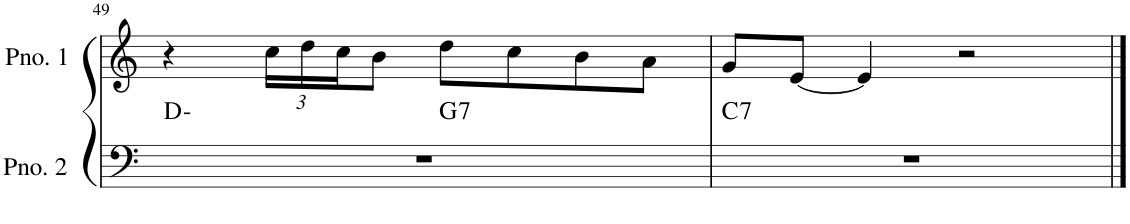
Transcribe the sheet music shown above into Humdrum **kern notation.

**kern	**harte	**kern
*part2	*part2	*part1
*staff2	*	*staff1
*I"ピアノ 2	*	*I"ピアノ 1
!!LO:PB:g=z
*clefF4	*	*clefG2
*k[]	*	*k[]
*M4/4	*	*M4/4
=49	=49	=49
*^	*	*
1r	2ryy	D:min	4r
*	*	*	*Xbrackettup
.	.	.	24cc\LL
.	.	.	24dd\
.	.	.	24cc\J
.	.	.	8b\J
!	!	!LO:H:kt=7	!
.	2ryy	G:7	8dd\L
.	.	.	8cc\
.	.	.	8b\
.	.	.	8a\J
=50	=50	=50	=50
!	!	!LO:H:kt=7	!
*v	*v	*	*
1r	C:7	8g/L
.	.	[8e/J
.	.	4e/]
.	.	2r
==	==	==
*-	*-	*-
